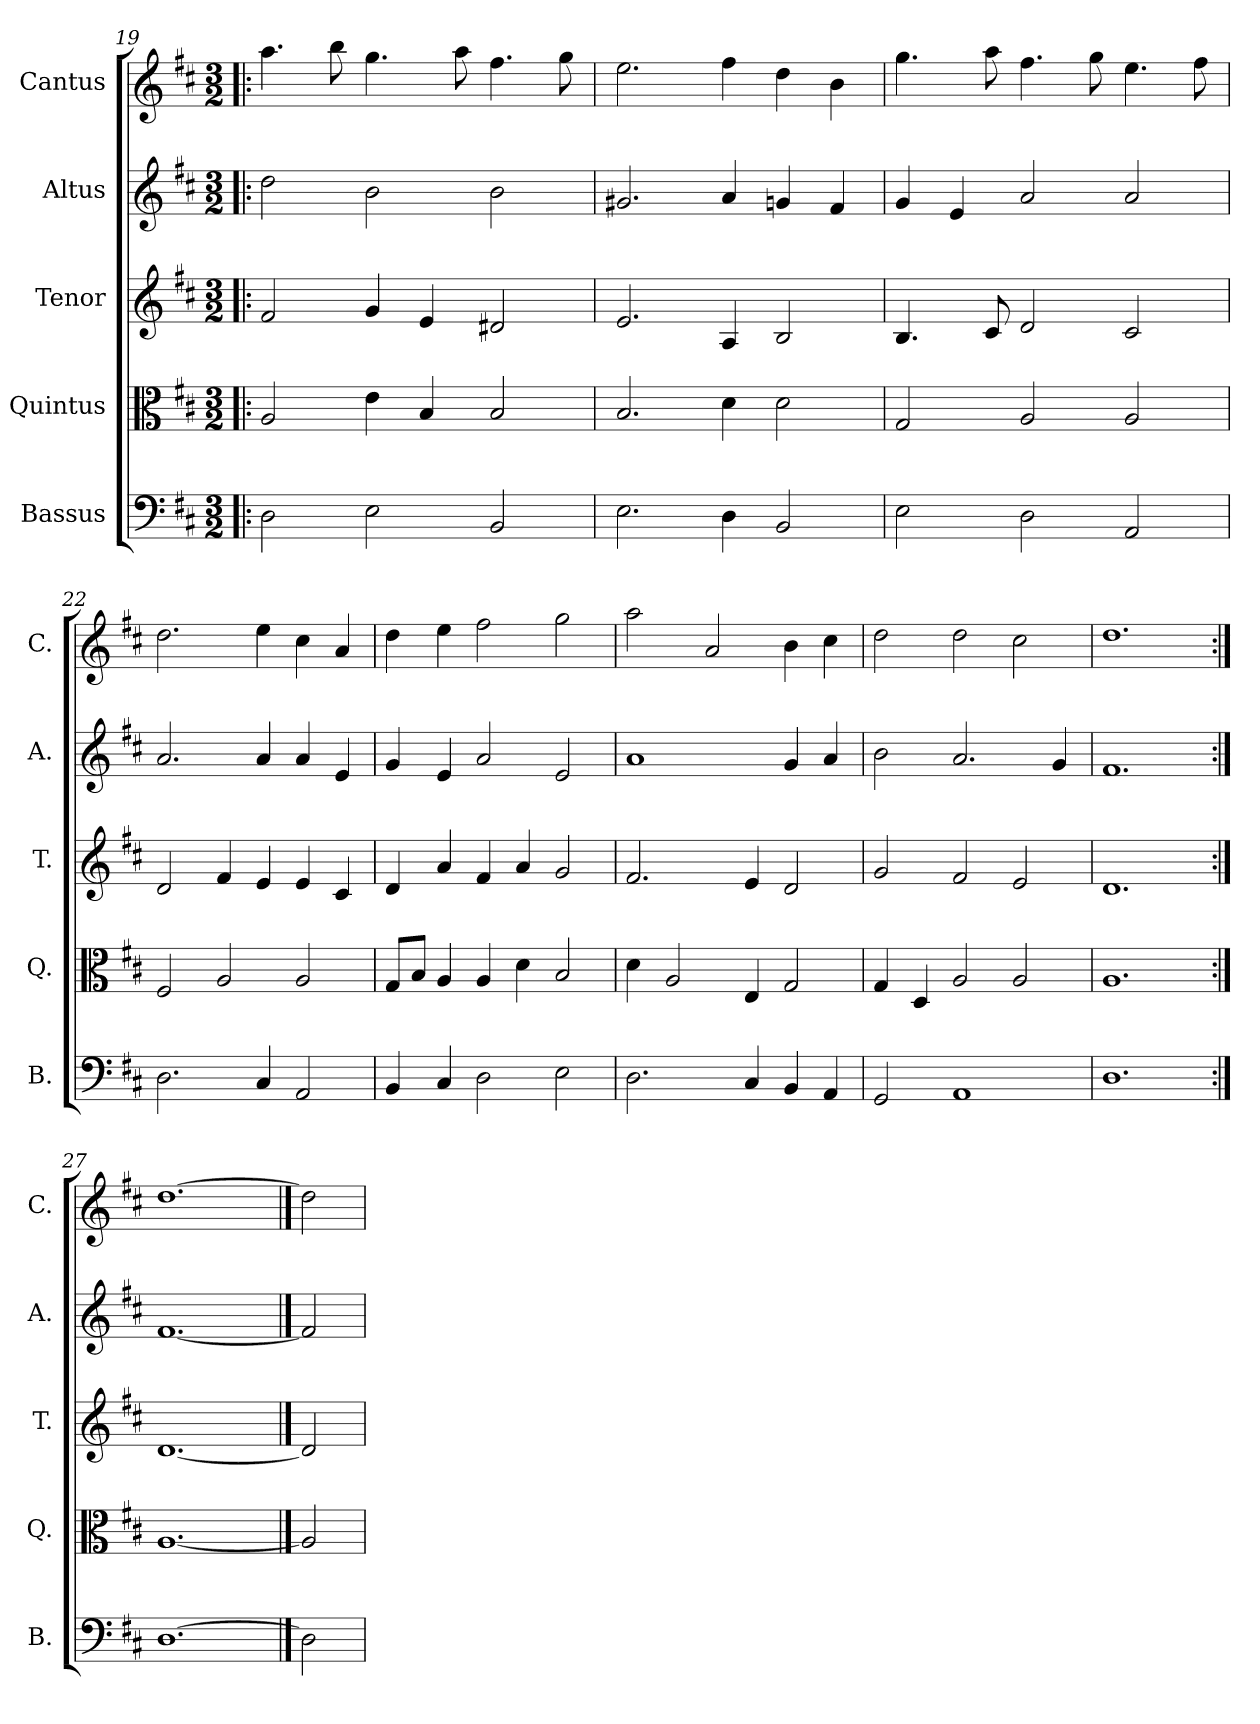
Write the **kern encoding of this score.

**kern	**kern	**kern	**kern	**kern
*part5	*part4	*part3	*part2	*part1
*staff5	*staff4	*staff3	*staff2	*staff1
*I"Bassus	*I"Quintus	*I"Tenor	*I"Altus	*I"Cantus
*I'B.	*I'Q.	*I'T.	*I'A.	*I'C.
*clefF4	*clefC3	*clefG2	*clefG2	*clefG2
*k[f#c#]	*k[f#c#]	*k[f#c#]	*k[f#c#]	*k[f#c#]
*D:	*D:	*D:	*D:	*D:
*M3/2	*M3/2	*M3/2	*M3/2	*M3/2
=19!|:	=19!|:	=19!|:	=19!|:	=19!|:
2D\	2A/	2f#/	2dd\	4.aa\
.	.	.	.	8bb\
2E\	4e\	4g/	2b\	4.gg\
.	4B/	4e/	.	.
.	.	.	.	8aa\
2BB/	2B/	2d#X/	2b\	4.ff#\
.	.	.	.	8gg\
=20	=20	=20	=20	=20
2.E\	2.B/	2.e/	2.g#X/	2.ee\
4D\	4d\	4A/	4a/	4ff#\
2BB/	2d\	2B/	4gn/	4dd\
.	.	.	4f#/	4b\
=21	=21	=21	=21	=21
2E\	2G/	4.B/	4g/	4.gg\
.	.	.	4e/	.
.	.	8c#/	.	8aa\
2D\	2A/	2d/	2a/	4.ff#\
.	.	.	.	8gg\
2AA/	2A/	2c#/	2a/	4.ee\
.	.	.	.	8ff#\
=22	=22	=22	=22	=22
2.D\	2F#/	2d/	2.a/	2.dd\
.	2A/	4f#/	.	.
4C#/	.	4e/	4a/	4ee\
2AA/	2A/	4e/	4a/	4cc#\
.	.	4c#/	4e/	4a/
=23	=23	=23	=23	=23
4BB/	8G/L	4d/	4g/	4dd\
.	8B/J	.	.	.
4C#/	4A/	4a/	4e/	4ee\
2D\	4A/	4f#/	2a/	2ff#\
.	4d\	4a/	.	.
2E\	2B/	2g/	2e/	2gg\
=24	=24	=24	=24	=24
2.D\	4d\	2.f#/	1a	2aa\
.	2A/	.	.	.
.	.	.	.	2a/
4C#/	4E/	4e/	.	.
4BB/	2G/	2d/	4g/	4b\
4AA/	.	.	4a/	4cc#\
=25	=25	=25	=25	=25
2GG/	4G/	2g/	2b\	2dd\
.	4D/	.	.	.
1AA	2A/	2f#/	2.a/	2dd\
.	2A/	2e/	.	2cc#\
.	.	.	4g/	.
=26	=26	=26	=26	=26
1.D	1.A	1.d	1.f#	1.dd
=27:|!	=27:|!	=27:|!	=27:|!	=27:|!
[1.D	[1.A	[1.d	[1.f#	[1.dd
==28	==28	==28	==28	==28
2D]	2A]	2d]	2f#]	2dd]
=	=	=	=	=
*-	*-	*-	*-	*-
